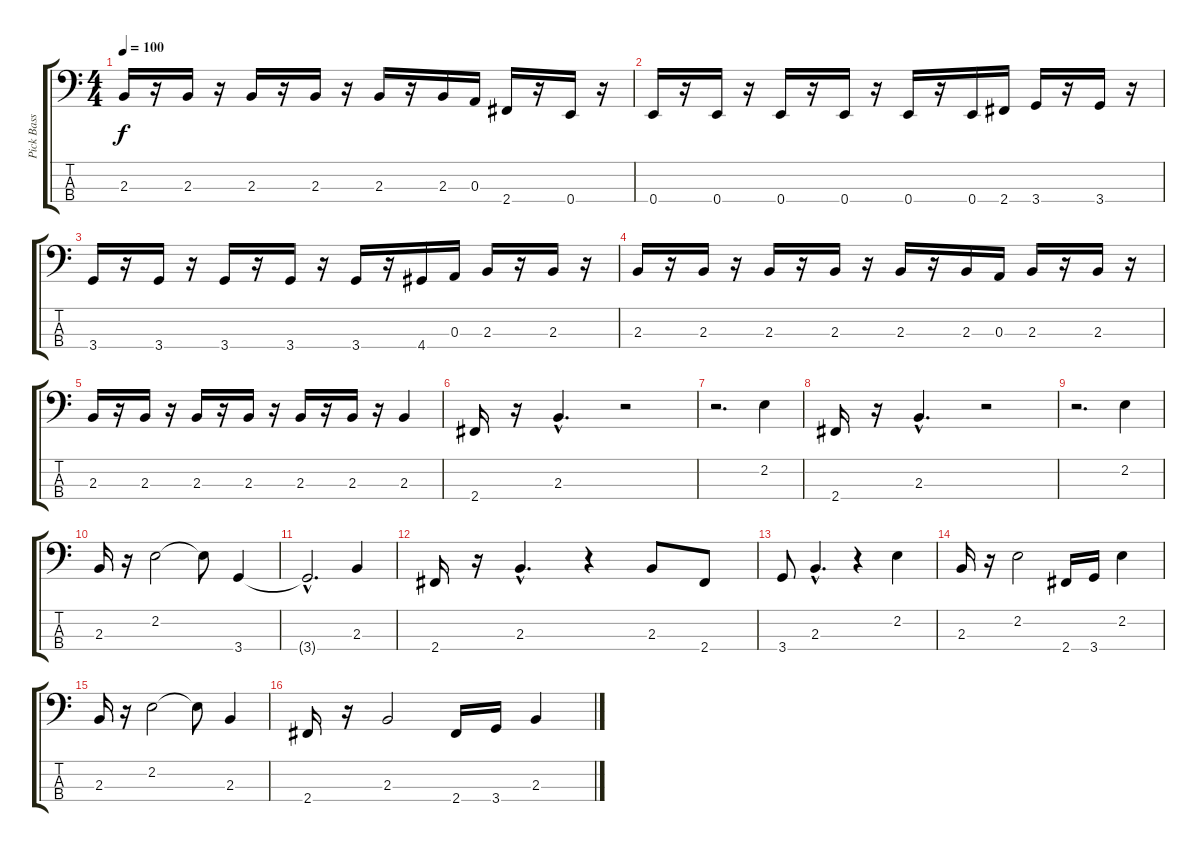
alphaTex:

\track ("Pick Bass" "Pick Bass") {instrument electricbasspick}
\staff {score tabs}
\tuning (G2 D2 A1 E1) {hide}
\ts (4 4)
\tempo 100
\clef f4
\ks c
2.3.16{dy f} r.16 2.3.16 r.16 2.3.16 r.16 2.3.16 r.16 2.3.16 r.16 2.3.16 0.3.16 2.4.16 r.16 0.4.16 r.16 |
0.4.16 r.16 0.4.16 r.16 0.4.16 r.16 0.4.16 r.16 0.4.16 r.16 0.4.16 2.4.16 3.4.16 r.16 3.4.16 r.16 |
3.4.16 r.16 3.4.16 r.16 3.4.16 r.16 3.4.16 r.16 3.4.16 r.16 4.4.16 0.3.16 2.3.16 r.16 2.3.16 r.16 |
2.3.16 r.16 2.3.16 r.16 2.3.16 r.16 2.3.16 r.16 2.3.16 r.16 2.3.16 0.3.16 2.3.16 r.16 2.3.16 r.16 |
2.3.16 r.16 2.3.16 r.16 2.3.16 r.16 2.3.16 r.16 2.3.16 r.16 2.3.16 r.16 2.3.4 |
2.4.16 r.16 2.3{hac}.4{d} r.2 |
r.2{d} 2.2.4 |
2.4.16 r.16 2.3{hac}.4{d} r.2 |
r.2{d} 2.2.4 |
2.3.16 r.16 2.2.2 2.2{t}.8 3.4.4 |
3.4{hac t}.2{d} 2.3.4 |
2.4.16 r.16 2.3{hac}.4{d} r.4 2.3.8 2.4.8 |
3.4.8 2.3{hac}.4{d} r.4 2.2.4 |
2.3.16 r.16 2.2.2 2.4.16 3.4.16 2.2.4 |
2.3.16 r.16 2.2.2 2.2{t}.8 2.3.4 |
2.4.16 r.16 2.3.2 2.4.16 3.4.16 2.3.4
